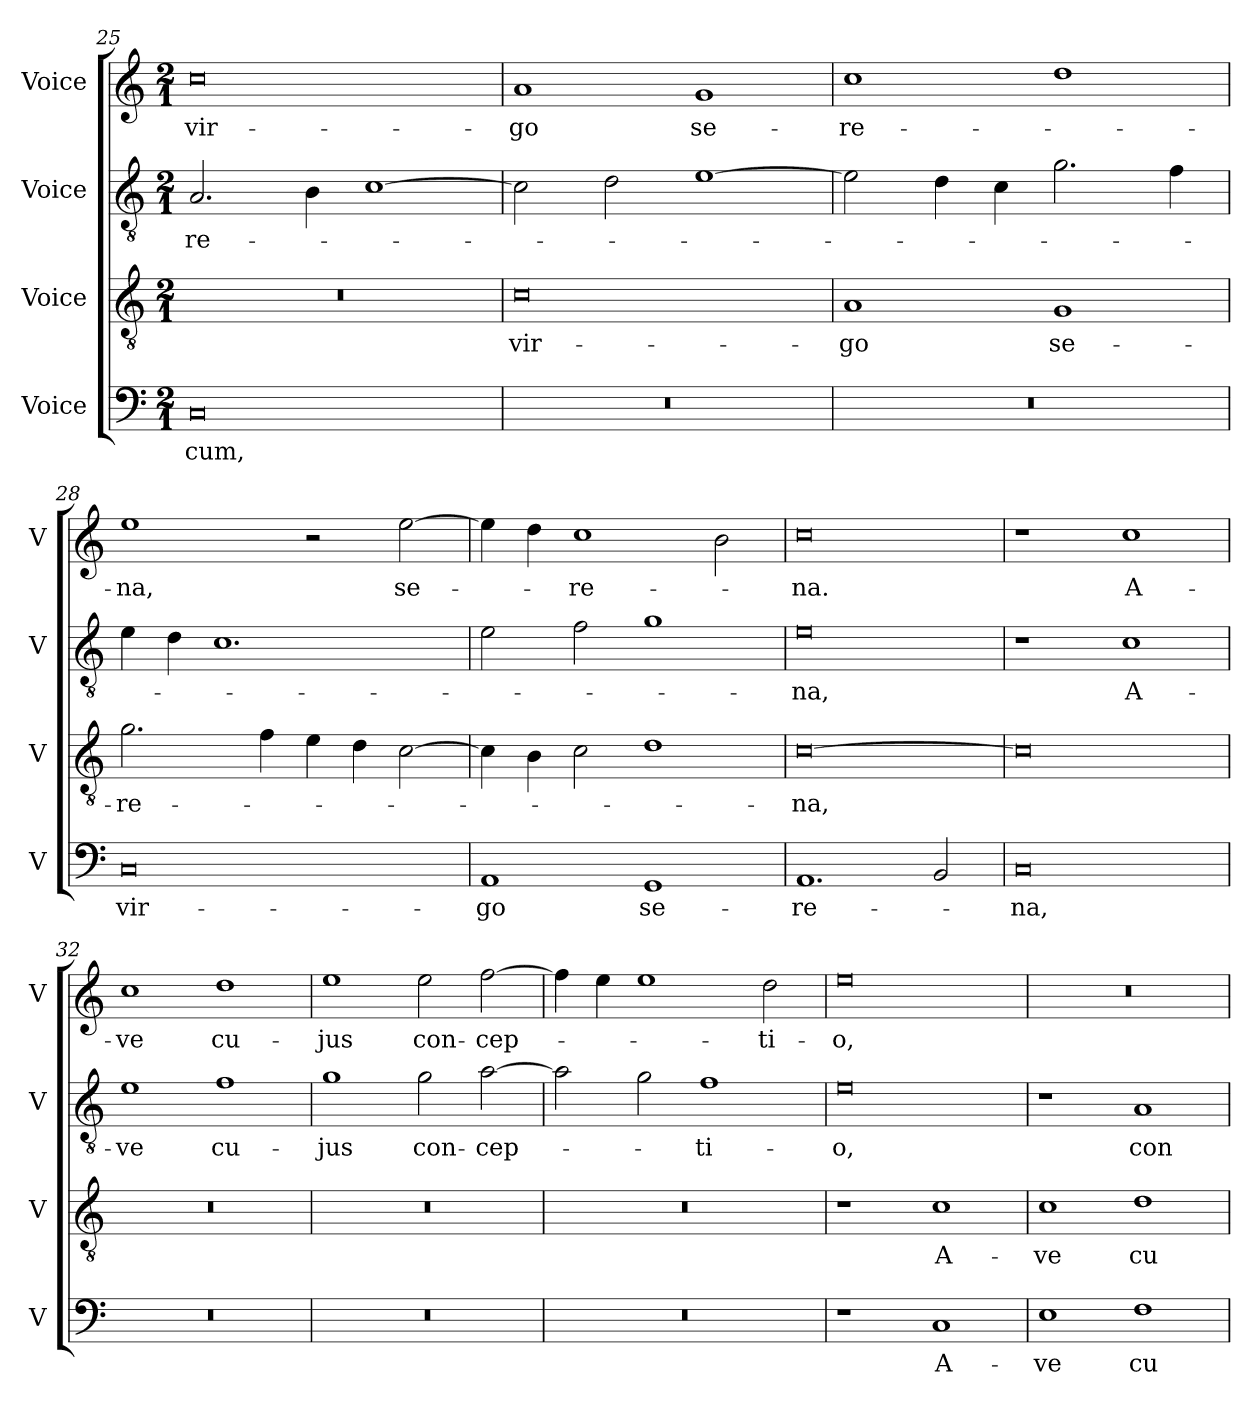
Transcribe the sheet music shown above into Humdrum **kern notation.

**kern	**text	**kern	**text	**kern	**text	**kern	**text
*part4	*part4	*part3	*part3	*part2	*part2	*part1	*part1
*staff4	*staff4	*staff3	*staff3	*staff2	*staff2	*staff1	*staff1
*I"Voice	*	*I"Voice	*	*I"Voice	*	*I"Voice	*
*I'V	*	*I'V	*	*I'V	*	*I'V	*
*clefF4	*	*clefGv2	*	*clefGv2	*	*clefG2	*
*k[]	*	*k[]	*	*k[]	*	*k[]	*
*M2/1	*	*M2/1	*	*M2/1	*	*M2/1	*
=25	=25	=25	=25	=25	=25	=25	=25
!	!LO:LY:b	!	!	!	!LO:LY:b	!	!LO:LY:b
0C	-cum,	0r	.	2.A/	-re-	0cc	vir-
.	.	.	.	4B\	.	.	.
.	.	.	.	[1c	.	.	.
=26	=26	=26	=26	=26	=26	=26	=26
!	!	!	!LO:LY:b	!	!	!	!LO:LY:b
0r	.	0c	vir-	2c\]	.	1a	-go
.	.	.	.	2d\	.	.	.
!	!	!	!	!	!	!	!LO:LY:b
.	.	.	.	[1e	.	1g	se-
!!LO:PB:g=z
=27	=27	=27	=27	=27	=27	=27	=27
!	!	!	!LO:LY:b	!	!	!	!LO:LY:b
0r	.	1A	-go	2e\]	.	1cc	-re-
.	.	.	.	4d\	.	.	.
.	.	.	.	4c\	.	.	.
!	!	!	!LO:LY:b	!	!	!	!
.	.	1G	se-	2.g\	.	1dd	.
.	.	.	.	4f\	.	.	.
=28	=28	=28	=28	=28	=28	=28	=28
!	!LO:LY:b	!	!LO:LY:b	!	!	!	!LO:LY:b
0C	vir-	2.g\	-re-	4e\	.	1ee	-na,
.	.	.	.	4d\	.	.	.
.	.	.	.	1.c	.	.	.
.	.	4f\	.	.	.	.	.
.	.	4e\	.	.	.	2r	.
.	.	4d\	.	.	.	.	.
!	!	!	!	!	!	!	!LO:LY:b
.	.	[2c\	.	.	.	[2ee\	se-
=29	=29	=29	=29	=29	=29	=29	=29
!	!LO:LY:b	!	!	!	!	!	!
1AA	-go	4c\]	.	2e\	.	4ee\]	.
.	.	4B\	.	.	.	4dd\	.
!	!	!	!	!	!	!	!LO:LY:b
.	.	2c\	.	2f\	.	1cc	-re-
!	!LO:LY:b	!	!	!	!	!	!
1GG	se-	1d	.	1g	.	.	.
.	.	.	.	.	.	2b\	.
=30	=30	=30	=30	=30	=30	=30	=30
!	!LO:LY:b	!	!LO:LY:b	!	!LO:LY:b	!	!LO:LY:b
1.AA	-re-	[0c	-na,	0e	-na,	0cc	-na.
2BB/	.	.	.	.	.	.	.
!!LO:LB:g=z
=31	=31	=31	=31	=31	=31	=31	=31
!	!LO:LY:b	!	!	!	!	!	!
0C	-na,	0c]	.	1r	.	1r	.
!	!	!	!	!	!LO:LY:b	!	!LO:LY:b
.	.	.	.	1c	A-	1cc	A-
=32	=32	=32	=32	=32	=32	=32	=32
!	!	!	!	!	!LO:LY:b	!	!LO:LY:b
0r	.	0r	.	1e	-ve	1cc	-ve
!	!	!	!	!	!LO:LY:b	!	!LO:LY:b
.	.	.	.	1f	cu-	1dd	cu-
=33	=33	=33	=33	=33	=33	=33	=33
!	!	!	!	!	!LO:LY:b	!	!LO:LY:b
0r	.	0r	.	1g	-jus	1ee	-jus
!	!	!	!	!	!LO:LY:b	!	!LO:LY:b
.	.	.	.	2g\	con-	2ee\	con-
!	!	!	!	!	!LO:LY:b	!	!LO:LY:b
.	.	.	.	[2a\	-cep-	[2ff\	-cep-
=34	=34	=34	=34	=34	=34	=34	=34
0r	.	0r	.	2a\]	.	4ff\]	.
.	.	.	.	.	.	4ee\	.
.	.	.	.	2g\	.	1ee	.
!	!	!	!	!	!LO:LY:b	!	!
.	.	.	.	1f	-ti-	.	.
!	!	!	!	!	!	!	!LO:LY:b
.	.	.	.	.	.	2dd\	-ti-
=35	=35	=35	=35	=35	=35	=35	=35
!	!	!	!	!	!LO:LY:b	!	!LO:LY:b
1r	.	1r	.	0e	-o,	0ee	-o,
!	!LO:LY:b	!	!LO:LY:b	!	!	!	!
1C	A-	1c	A-	.	.	.	.
!!LO:LB:g=z
=36	=36	=36	=36	=36	=36	=36	=36
!	!LO:LY:b	!	!LO:LY:b	!	!	!	!
1E	-ve	1c	-ve	1r	.	0r	.
!	!LO:LY:b	!	!LO:LY:b	!	!LO:LY:b	!	!
1F	cu-	1d	cu-	1A	con-	.	.
=	=	=	=	=	=	=	=
*-	*-	*-	*-	*-	*-	*-	*-
